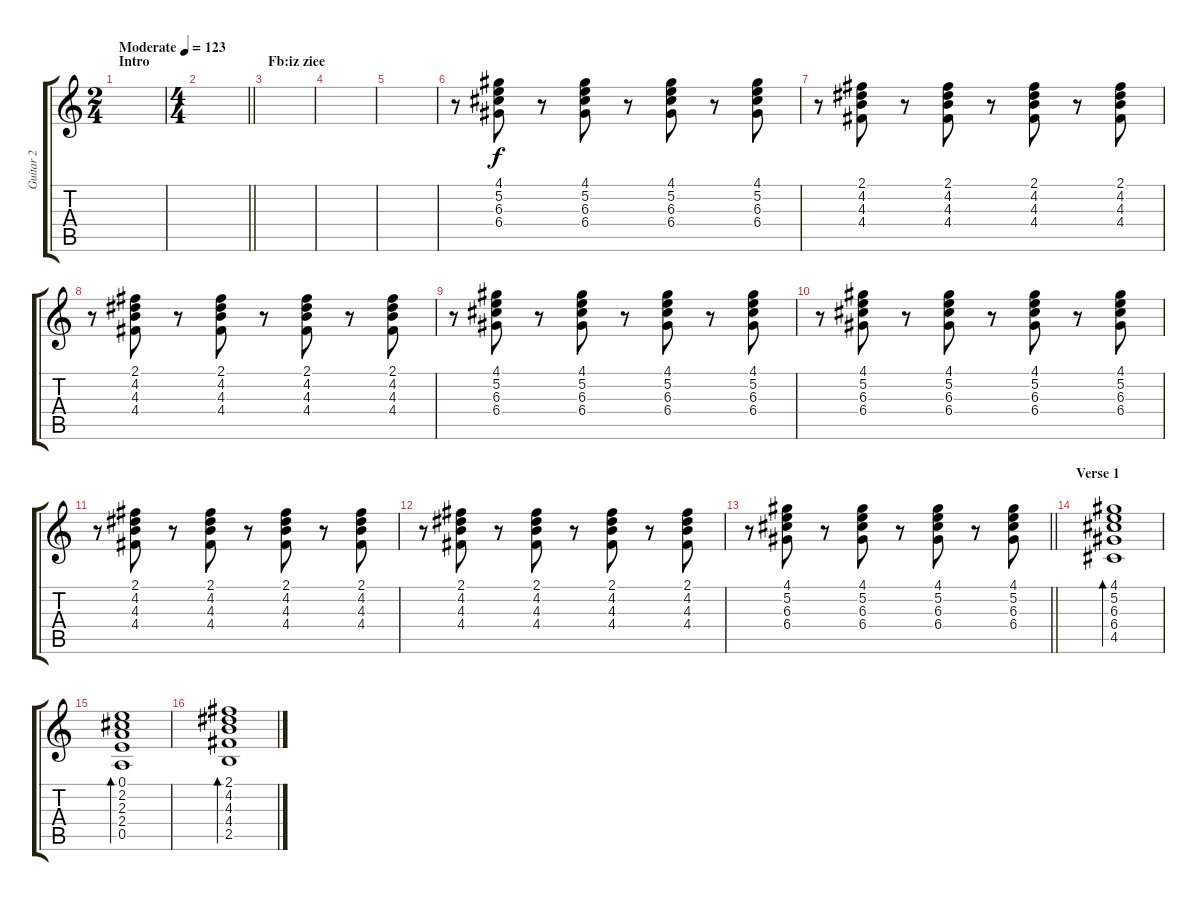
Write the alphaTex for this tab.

\track ("Guitar 2" "Guitar 2") {instrument electricguitarjazz}
\staff {score tabs}
\tuning (E4 B3 G3 D3 A2 E2) {hide}
\ts (2 4)
\section ("" "Intro")
\tempo (123 "Moderate")
\clef g2
\ks c
|
\ts (4 4)
\barLineRight lightlight
|
\section ("" "Fb:iz ziee")
|
|
|
r.8{volume 9} (4.1 5.2 6.3 6.4).8 r.8 (4.1 5.2 6.3 6.4).8 r.8 (4.1 5.2 6.3 6.4).8 r.8 (4.1 5.2 6.3 6.4).8 |
r.8 (2.1 4.2 4.3 4.4).8 r.8 (2.1 4.2 4.3 4.4).8 r.8 (2.1 4.2 4.3 4.4).8 r.8 (2.1 4.2 4.3 4.4).8 |
r.8 (2.1 4.2 4.3 4.4).8 r.8 (2.1 4.2 4.3 4.4).8 r.8 (2.1 4.2 4.3 4.4).8 r.8 (2.1 4.2 4.3 4.4).8 |
r.8 (4.1 5.2 6.3 6.4).8 r.8 (4.1 5.2 6.3 6.4).8 r.8 (4.1 5.2 6.3 6.4).8 r.8 (4.1 5.2 6.3 6.4).8 |
r.8 (4.1 5.2 6.3 6.4).8 r.8 (4.1 5.2 6.3 6.4).8 r.8 (4.1 5.2 6.3 6.4).8 r.8 (4.1 5.2 6.3 6.4).8 |
r.8 (2.1 4.2 4.3 4.4).8 r.8 (2.1 4.2 4.3 4.4).8 r.8 (2.1 4.2 4.3 4.4).8 r.8 (2.1 4.2 4.3 4.4).8 |
r.8 (2.1 4.2 4.3 4.4).8 r.8 (2.1 4.2 4.3 4.4).8 r.8 (2.1 4.2 4.3 4.4).8 r.8 (2.1 4.2 4.3 4.4).8 |
\barLineRight lightlight
r.8 (4.1 5.2 6.3 6.4).8 r.8 (4.1 5.2 6.3 6.4).8 r.8 (4.1 5.2 6.3 6.4).8 r.8 (4.1 5.2 6.3 6.4).8 |
\section ("" "Verse 1")
(4.1 5.2 6.3 6.4 4.5).1{bd 120} |
(0.1 2.2 2.3 2.4 0.5).1{bd 120 volume 8 balance 14 instrument acousticguitarsteel} |
(2.1 4.2 4.3 4.4 2.5).1{bd 120}
